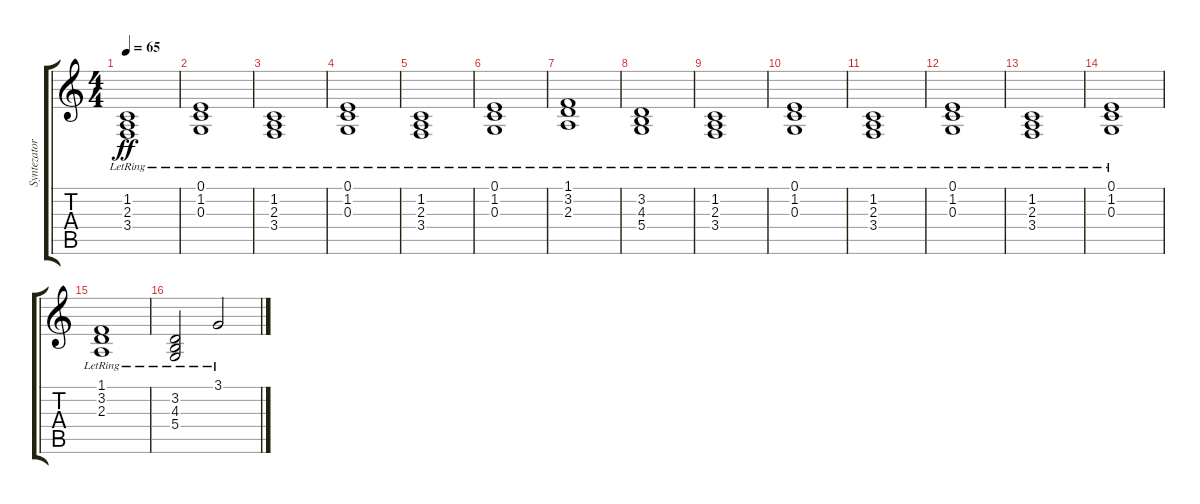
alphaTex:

\track ("Syntezator strun 1" "Syntezator") {instrument synthstrings1}
\staff {score tabs}
\tuning (E4 B3 G3 D3 A2 E2) {hide}
\ts (4 4)
\tempo 65
\clef g2
\ks c
(1.2{lr} 2.3{lr} 3.4{lr}).1{dy ff} |
(0.1{lr} 1.2{lr} 0.3{lr}).1 |
(1.2{lr} 2.3{lr} 3.4{lr}).1 |
(0.1{lr} 1.2{lr} 0.3{lr}).1 |
(1.2{lr} 2.3{lr} 3.4{lr}).1 |
(0.1{lr} 1.2{lr} 0.3{lr}).1 |
(1.1{lr} 3.2{lr} 2.3{lr}).1 |
(3.2{lr} 4.3{lr} 5.4{lr}).1 |
(1.2{lr} 2.3{lr} 3.4{lr}).1 |
(0.1{lr} 1.2{lr} 0.3{lr}).1 |
(1.2{lr} 2.3{lr} 3.4{lr}).1 |
(0.1{lr} 1.2{lr} 0.3{lr}).1 |
(1.2{lr} 2.3{lr} 3.4{lr}).1 |
(0.1{lr} 1.2{lr} 0.3{lr}).1 |
(1.1{lr} 3.2{lr} 2.3{lr}).1 |
(3.2{lr} 4.3{lr} 5.4{lr}).2 3.1{lr}.2
